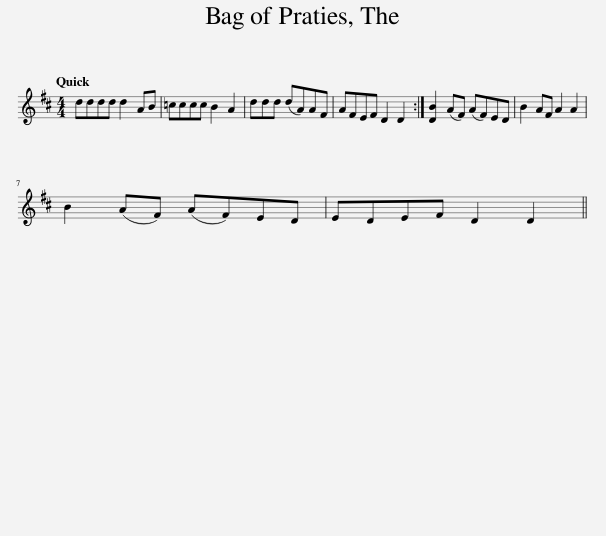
X:1
L:1/8
Q:1/4=120
M:4/4
I:linebreak $
K:D
V:1 treble
V:1
 dddd d2 AB | =cccc B2 A2 | ddd (dA)AF | AFEF D2 D2 :| [DB]2 (AF) (AF)ED | %5
 B2 AF A2 A2 |$ B2 (AF) (AF)ED | EDEF D2 D2 || %8
